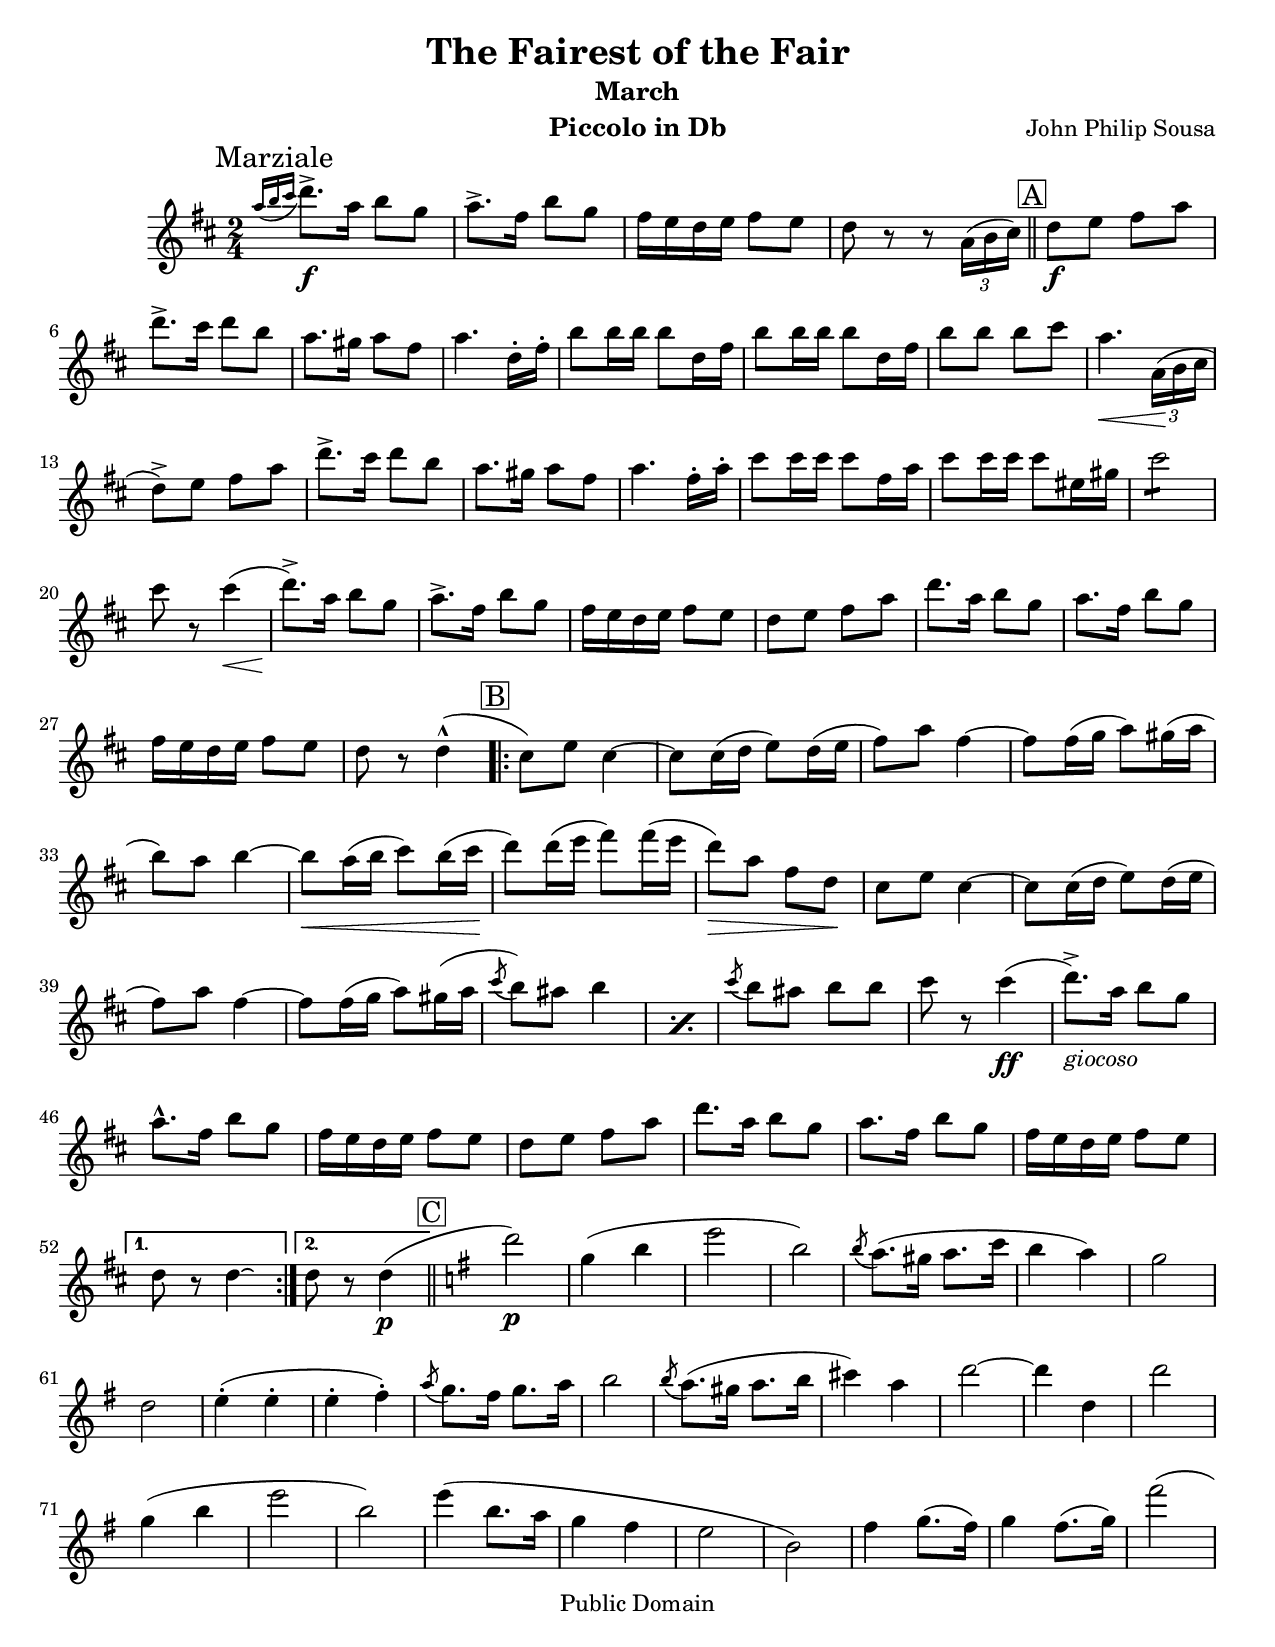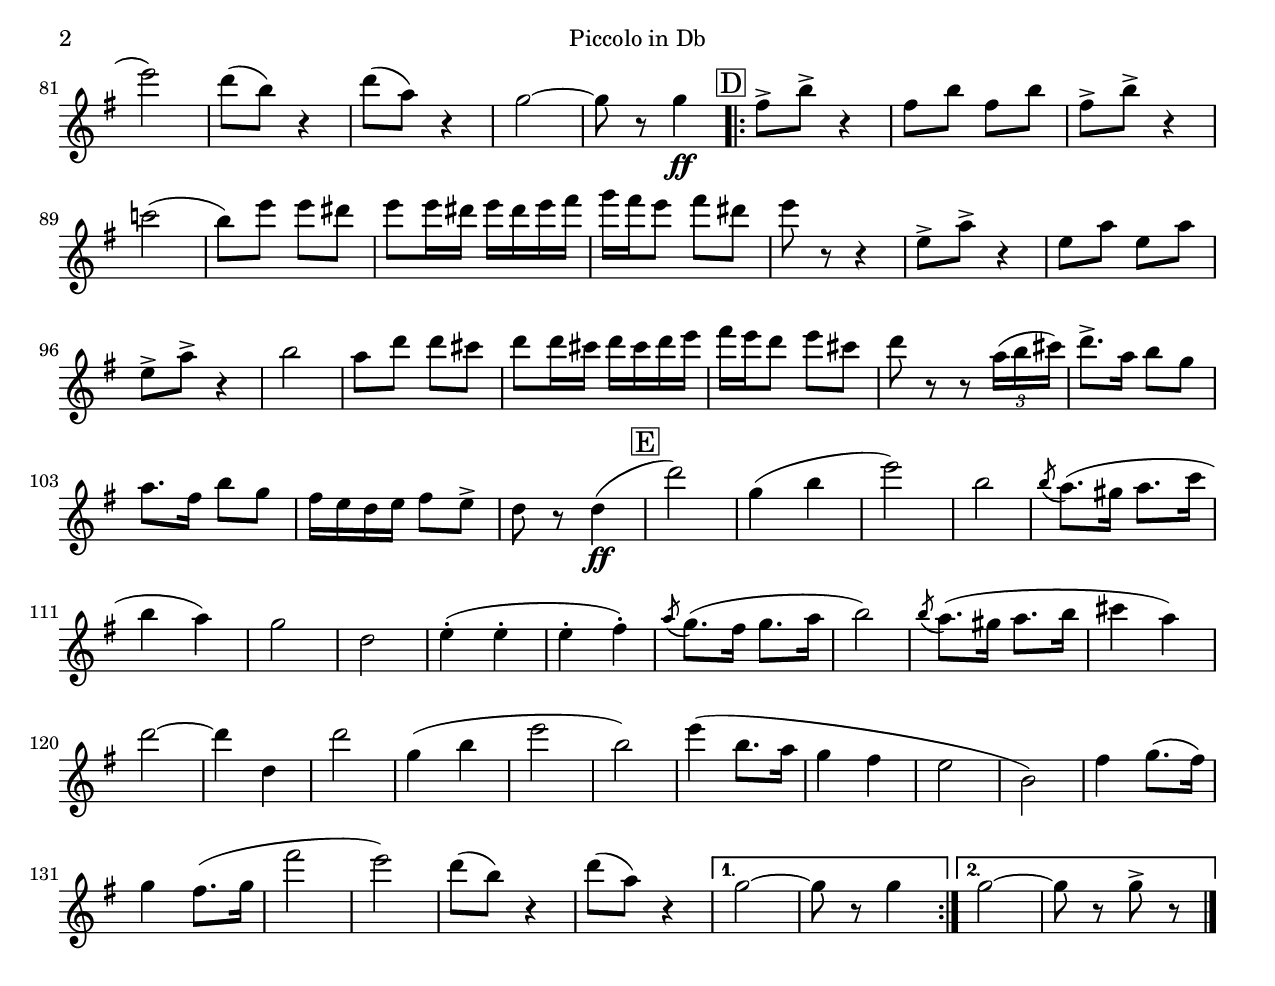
\version "2.16.2"
\include "JPSFotF.ly"

\paper {
  #(set-paper-size "letter")
}

\header {
  instrument = "Piccolo in Db"
}

\score {
  \new Staff { 
    \set Staff.midiInstrument = "piccolo" 
    \override Score.RehearsalMark #'break-align-symbol = #'time-signature
    \mark "Marziale"
    <<
      \rehearsalMarks
      \piccoloInDb
    >>
  }
  
  \layout {}
  \midi {
    \tempo 4 = 120
  }
}